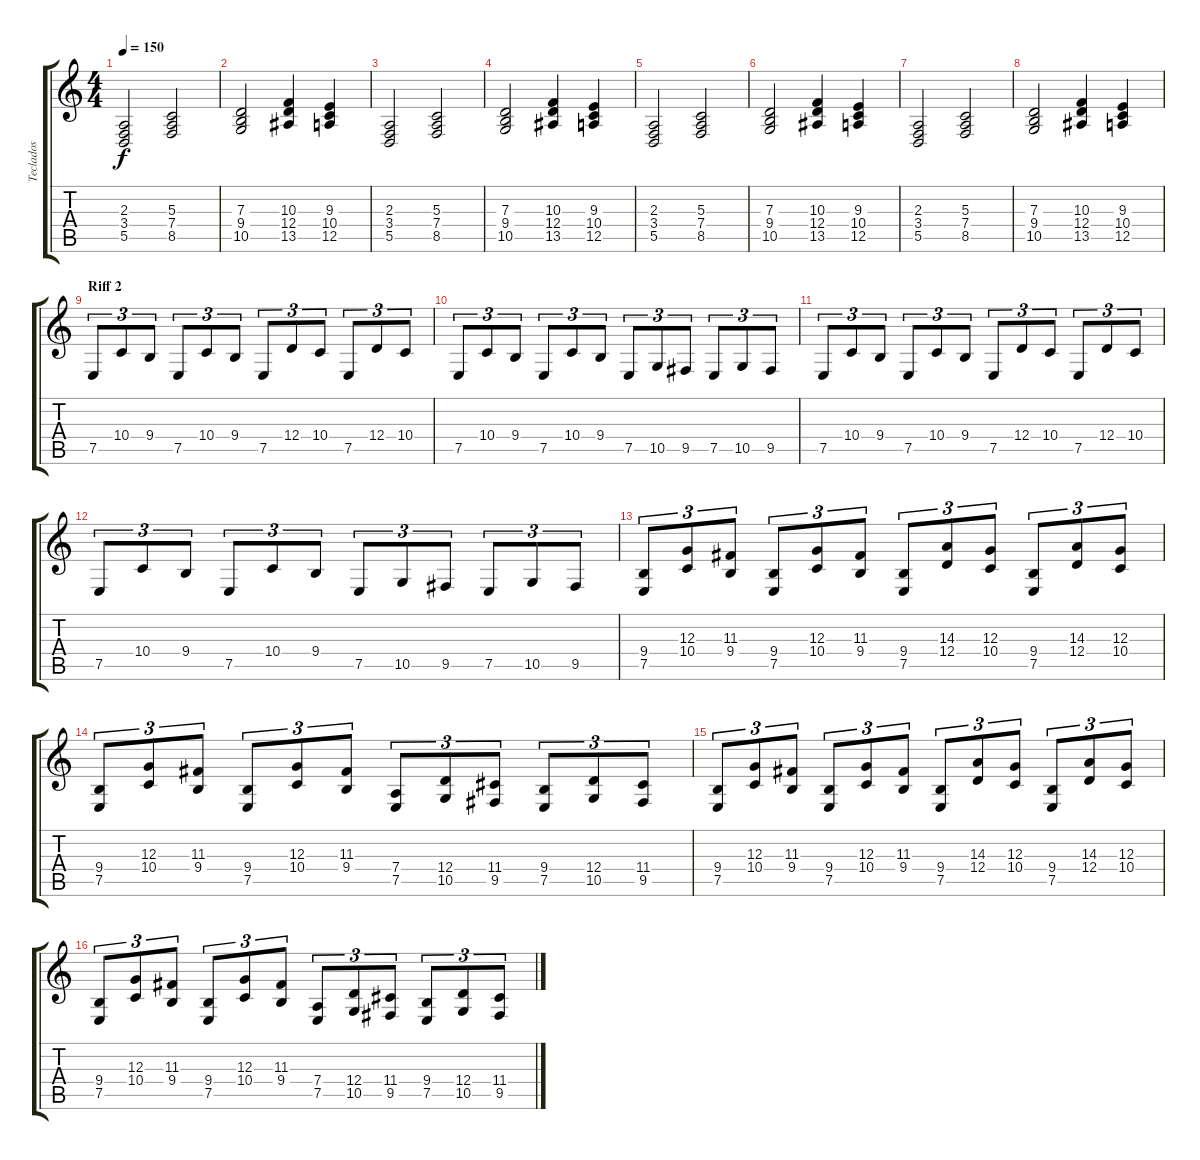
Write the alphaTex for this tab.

\track ("Teclados" "Teclados") {instrument acousticgrandpiano}
\staff {score tabs}
\tuning (E4 B3 G3 D3 A2 E2) {hide}
\ts (4 4)
\tempo 150
\clef g2
\ks c
(2.3 3.4 5.5).2{dy f} (5.3 7.4 8.5).2 |
(7.3 9.4 10.5).2 (10.3 12.4 13.5).4 (9.3 10.4 12.5).4 |
(2.3 3.4 5.5).2 (5.3 7.4 8.5).2 |
(7.3 9.4 10.5).2 (10.3 12.4 13.5).4 (9.3 10.4 12.5).4 |
(2.3 3.4 5.5).2 (5.3 7.4 8.5).2 |
(7.3 9.4 10.5).2 (10.3 12.4 13.5).4 (9.3 10.4 12.5).4 |
(2.3 3.4 5.5).2 (5.3 7.4 8.5).2 |
(7.3 9.4 10.5).2 (10.3 12.4 13.5).4 (9.3 10.4 12.5).4 |
\section ("" "Riff 2")
7.5.8{tu (3 2)} 10.4.8{tu (3 2)} 9.4.8{tu (3 2)} 7.5.8{tu (3 2)} 10.4.8{tu (3 2)} 9.4.8{tu (3 2)} 7.5.8{tu (3 2)} 12.4.8{tu (3 2)} 10.4.8{tu (3 2)} 7.5.8{tu (3 2)} 12.4.8{tu (3 2)} 10.4.8{tu (3 2)} |
7.5.8{tu (3 2)} 10.4.8{tu (3 2)} 9.4.8{tu (3 2)} 7.5.8{tu (3 2)} 10.4.8{tu (3 2)} 9.4.8{tu (3 2)} 7.5.8{tu (3 2)} 10.5.8{tu (3 2)} 9.5.8{tu (3 2)} 7.5.8{tu (3 2)} 10.5.8{tu (3 2)} 9.5.8{tu (3 2)} |
7.5.8{tu (3 2)} 10.4.8{tu (3 2)} 9.4.8{tu (3 2)} 7.5.8{tu (3 2)} 10.4.8{tu (3 2)} 9.4.8{tu (3 2)} 7.5.8{tu (3 2)} 12.4.8{tu (3 2)} 10.4.8{tu (3 2)} 7.5.8{tu (3 2)} 12.4.8{tu (3 2)} 10.4.8{tu (3 2)} |
7.5.8{tu (3 2)} 10.4.8{tu (3 2)} 9.4.8{tu (3 2)} 7.5.8{tu (3 2)} 10.4.8{tu (3 2)} 9.4.8{tu (3 2)} 7.5.8{tu (3 2)} 10.5.8{tu (3 2)} 9.5.8{tu (3 2)} 7.5.8{tu (3 2)} 10.5.8{tu (3 2)} 9.5.8{tu (3 2)} |
(9.4 7.5).8{tu (3 2)} (12.3 10.4).8{tu (3 2)} (11.3 9.4).8{tu (3 2)} (9.4 7.5).8{tu (3 2)} (12.3 10.4).8{tu (3 2)} (11.3 9.4).8{tu (3 2)} (9.4 7.5).8{tu (3 2)} (14.3 12.4).8{tu (3 2)} (12.3 10.4).8{tu (3 2)} (9.4 7.5).8{tu (3 2)} (14.3 12.4).8{tu (3 2)} (12.3 10.4).8{tu (3 2)} |
(9.4 7.5).8{tu (3 2)} (12.3 10.4).8{tu (3 2)} (11.3 9.4).8{tu (3 2)} (9.4 7.5).8{tu (3 2)} (12.3 10.4).8{tu (3 2)} (11.3 9.4).8{tu (3 2)} (7.4 7.5).8{tu (3 2)} (12.4 10.5).8{tu (3 2)} (11.4 9.5).8{tu (3 2)} (9.4 7.5).8{tu (3 2)} (12.4 10.5).8{tu (3 2)} (11.4 9.5).8{tu (3 2)} |
(9.4 7.5).8{tu (3 2)} (12.3 10.4).8{tu (3 2)} (11.3 9.4).8{tu (3 2)} (9.4 7.5).8{tu (3 2)} (12.3 10.4).8{tu (3 2)} (11.3 9.4).8{tu (3 2)} (9.4 7.5).8{tu (3 2)} (14.3 12.4).8{tu (3 2)} (12.3 10.4).8{tu (3 2)} (9.4 7.5).8{tu (3 2)} (14.3 12.4).8{tu (3 2)} (12.3 10.4).8{tu (3 2)} |
(9.4 7.5).8{tu (3 2)} (12.3 10.4).8{tu (3 2)} (11.3 9.4).8{tu (3 2)} (9.4 7.5).8{tu (3 2)} (12.3 10.4).8{tu (3 2)} (11.3 9.4).8{tu (3 2)} (7.4 7.5).8{tu (3 2)} (12.4 10.5).8{tu (3 2)} (11.4 9.5).8{tu (3 2)} (9.4 7.5).8{tu (3 2)} (12.4 10.5).8{tu (3 2)} (11.4 9.5).8{tu (3 2)}
